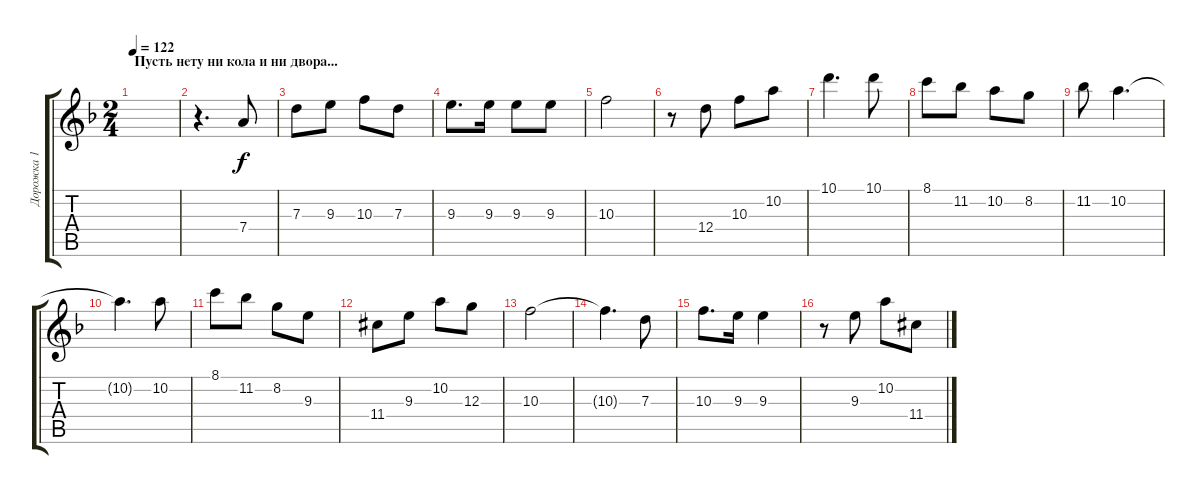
\track ("Дорожка 1" "Дорожка 1") {instrument acousticguitarsteel}
\staff {score tabs}
\tuning (E4 B3 G3 D3 A2 E2) {hide}
\ts (2 4)
\section ("" "Пусть нету ни кола и ни двора...")
\tempo 122
\clef g2
\ks f
|
r.4{d} 7.4.8 |
7.3.8 9.3.8 10.3.8 7.3.8 |
9.3.8{d} 9.3.16 9.3.8 9.3.8 |
10.3.2 |
r.8 12.4.8 10.3.8 10.2.8 |
10.1.4{d} 10.1.8 |
8.1.8 11.2.8 10.2.8 8.2.8 |
11.2.8 10.2.4{d} |
10.2{t}.4{d} 10.2.8 |
8.1.8 11.2.8 8.2.8 9.3.8 |
11.4{acc #}.8 9.3.8 10.2.8 12.3.8 |
10.3.2 |
10.3{t}.4{d} 7.3.8 |
10.3.8{d} 9.3.16 9.3.4 |
r.8 9.3.8 10.2.8 11.4{acc #}.8
